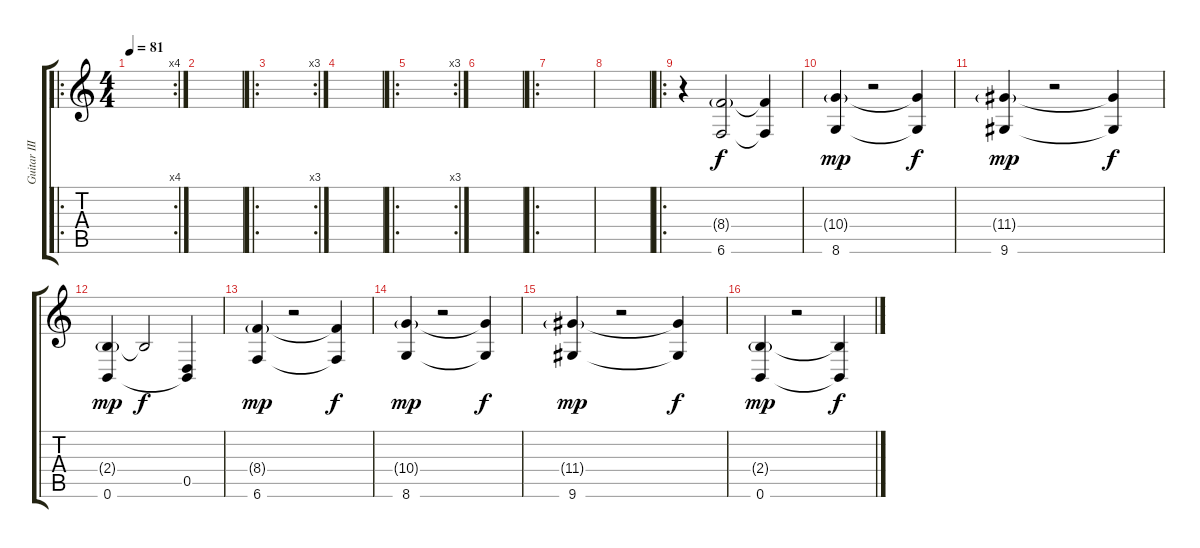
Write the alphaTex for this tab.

\track ("Guitar III (Overlay)" "Guitar III") {instrument overdrivenguitar}
\staff {score tabs}
\tuning (B3 Gb3 D3 A2 D2 B1) {hide}
\ro
\rc 4
\ts (4 4)
\tempo 81
\clef g2
\ks c
|
|
\ro
\rc 3
|
|
\ro
\rc 3
|
|
\ro
|
|
\ro
r.4 (8.4{g} 6.6).2 (8.4{t} 6.6{t}).4{dy f} |
(10.4{g} 8.6).4{dy mp} r.2 (10.4{t} 8.6{t}).4{dy f} |
(11.4{g} 9.6).4{dy mp} r.2 (11.4{t} 9.6{t}).4{dy f} |
(2.4{g} 0.6).4{dy mp} 2.4{t}.2{dy f} (0.5 0.6{t}).4 |
(8.4{g} 6.6).4{dy mp} r.2 (8.4{t} 6.6{t}).4{dy f} |
(10.4{g} 8.6).4{dy mp} r.2 (10.4{t} 8.6{t}).4{dy f} |
(11.4{g} 9.6).4{dy mp} r.2 (11.4{t} 9.6{t}).4{dy f} |
(2.4{g} 0.6).4{dy mp} r.2 (2.4{t} 0.6{t}).4{dy f}
